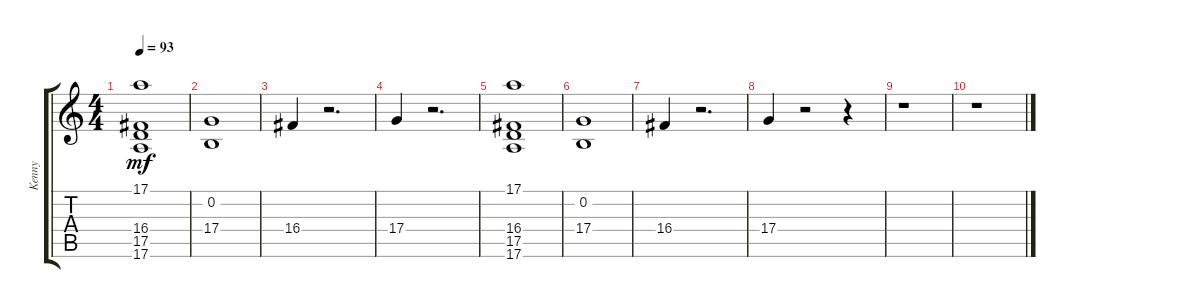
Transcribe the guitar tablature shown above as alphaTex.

\track ("Kenny" "Kenny") {instrument stringensemble1}
\staff {score tabs}
\tuning (E4 B3 G3 D3 A2 E2) {hide}
\ts (4 4)
\tempo 93
\clef g2
\ks c
(17.1 16.4 17.5 17.6).1{dy mf} |
(0.2 17.4).1 |
16.4.4 r.2{d} |
17.4.4 r.2{d} |
(17.1 16.4 17.5 17.6).1 |
(0.2 17.4).1 |
16.4.4 r.2{d} |
17.4.4 r.2 r.4 |
r.1 |
r.1
